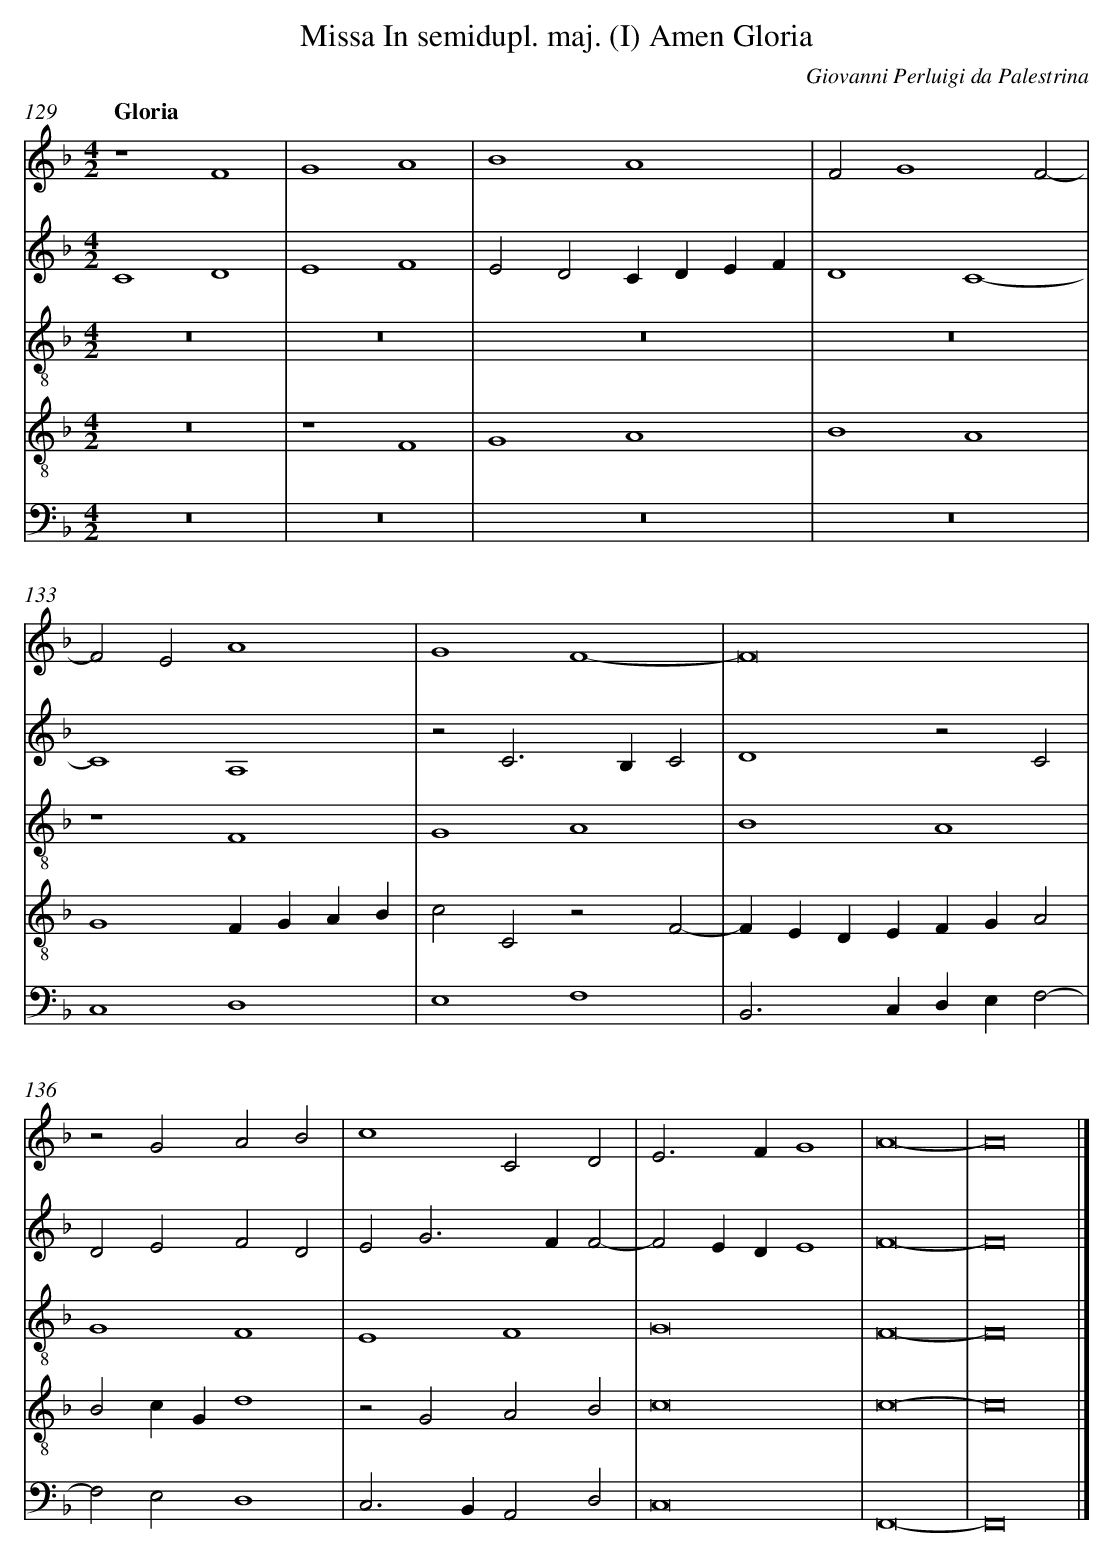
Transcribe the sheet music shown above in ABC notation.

X:1
T: Missa In semidupl. maj. (I) Amen Gloria
C: Giovanni Perluigi da Palestrina
L: 1/4
M: 4/2
Q: "Gloria"
V: 1 clef=treble
V: 2 clef=treble
V: 3 clef=treble-8
V: 4 clef=treble-8
V: 5 clef=bass
K: F
[V:1] z4F4 |
[V:2] C4D4 |
[V:3] z8 |
[V:4] z8 |
[V:5] z8 |
[V:1] G4A4 |
[V:2] E4F4 |
[V:3] z8 |
[V:4] z4F4 |
[V:5] z8 |
[V:1] B4A4 |
[V:2] E2D2CDEF |
[V:3] z8 |
[V:4] G4A4 |
[V:5] z8 |
[V:1] F2G4F2- |
[V:2] D4C4- |
[V:3] z8 |
[V:4] B4A4 |
[V:5] z8 |
[V:1] F2E2A4 |
[V:2] C4A,4 |
[V:3] z4F4 |
[V:4] G4FGAB |
[V:5] C,4D,4 |
[V:1] G4F4- |
[V:2] z2C2>B,2C2 |
[V:3] G4A4 |
[V:4] c2C2z2F2- |
[V:5] E,4F,4 |
[V:1] F8 |
[V:2] D4z2C2 |
[V:3] B4A4 |
[V:4] FEDEFGA2 |
[V:5] B,,2>C,2D,E,F,2- |
[V:1] z2G2A2B2 |
[V:2] D2E2F2D2 |
[V:3] G4F4 |
[V:4] B2cGd4 |
[V:5] F,2E,2D,4 |
[V:1] c4C2D2 |
[V:2] E2G2>F2F2- |
[V:3] E4F4 |
[V:4] z2G2A2B2 |
[V:5] C,2>B,,2A,,2D,2 |
[V:1] E2>F2G4 |
[V:2] F2EDE4 |
[V:3] G8 |
[V:4] c8 |
[V:5] C,8 |
[V:1] A8- |
[V:2] F8- |
[V:3] F8- |
[V:4] c8- |
[V:5] F,,8- |
[V:1] A8 |]
[V:2] F8 |]
[V:3] F8 |]
[V:4] c8 |]
[V:5] F,,8 |]
